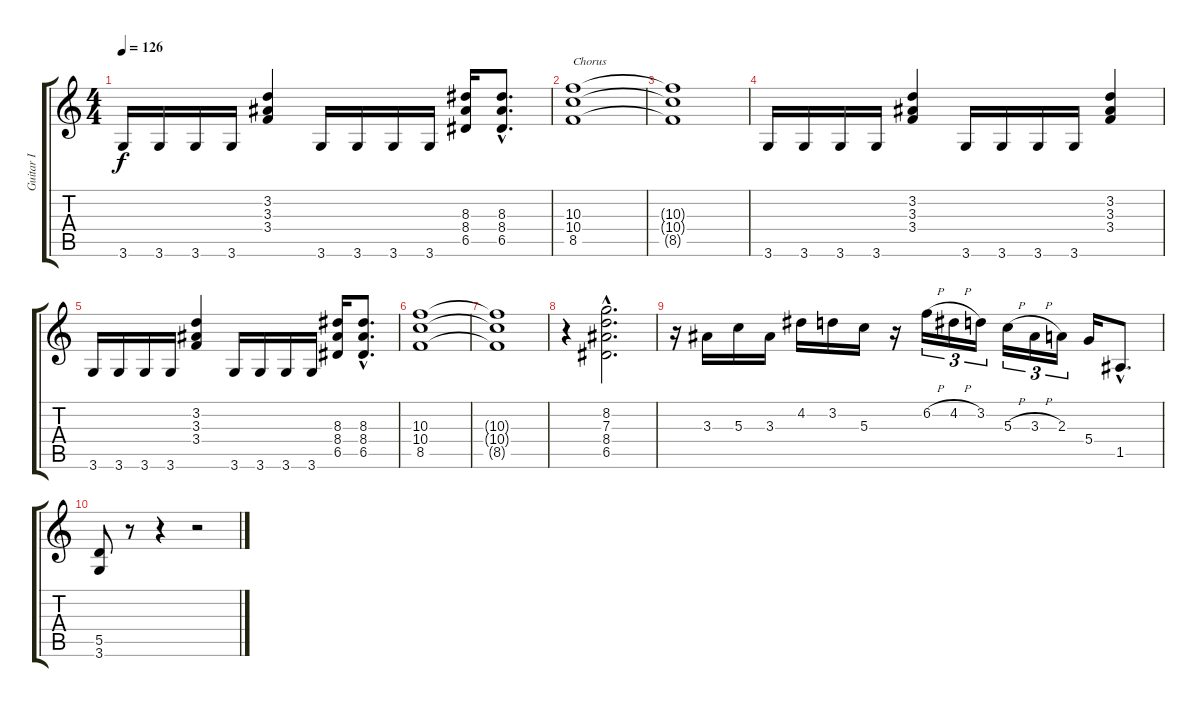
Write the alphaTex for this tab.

\track ("Guitar I" "Guitar I") {instrument overdrivenguitar}
\staff {score tabs}
\tuning (E4 B3 G3 D3 A2 E2) {hide}
\ts (4 4)
\tempo 126
\clef g2
\ks c
3.6.16{dy f} 3.6.16 3.6.16 3.6.16 (3.2 3.3 3.4).4 3.6.16 3.6.16 3.6.16 3.6.16 (8.3 8.4 6.5).16 (8.3{hac} 8.4{hac} 6.5{hac}).8{d} |
(10.3 10.4 8.5).1{txt "Chorus"} |
(10.3{t} 10.4{t} 8.5{t}).1 |
3.6.16 3.6.16 3.6.16 3.6.16 (3.2 3.3 3.4).4 3.6.16 3.6.16 3.6.16 3.6.16 (3.2 3.3 3.4).4 |
3.6.16 3.6.16 3.6.16 3.6.16 (3.2 3.3 3.4).4 3.6.16 3.6.16 3.6.16 3.6.16 (8.3 8.4 6.5).16 (8.3{hac} 8.4{hac} 6.5{hac}).8{d} |
(10.3 10.4 8.5).1 |
(10.3{t} 10.4{t} 8.5{t}).1 |
r.4 (8.2{hac} 7.3{hac} 8.4{hac} 6.5{hac}).2{d} |
r.16 3.3.16 5.3.16 3.3.16 4.2.16 3.2.16 5.3.16 r.16 6.2{h}.16{tu (3 2)} 4.2{h}.16{tu (3 2)} 3.2.16{tu (3 2)} 5.3{h}.16{tu (3 2)} 3.3{h}.16{tu (3 2)} 2.3.16{tu (3 2)} 5.4.16 1.5{hac}.8{d} |
(5.5 3.6).8 r.8 r.4 r.2
